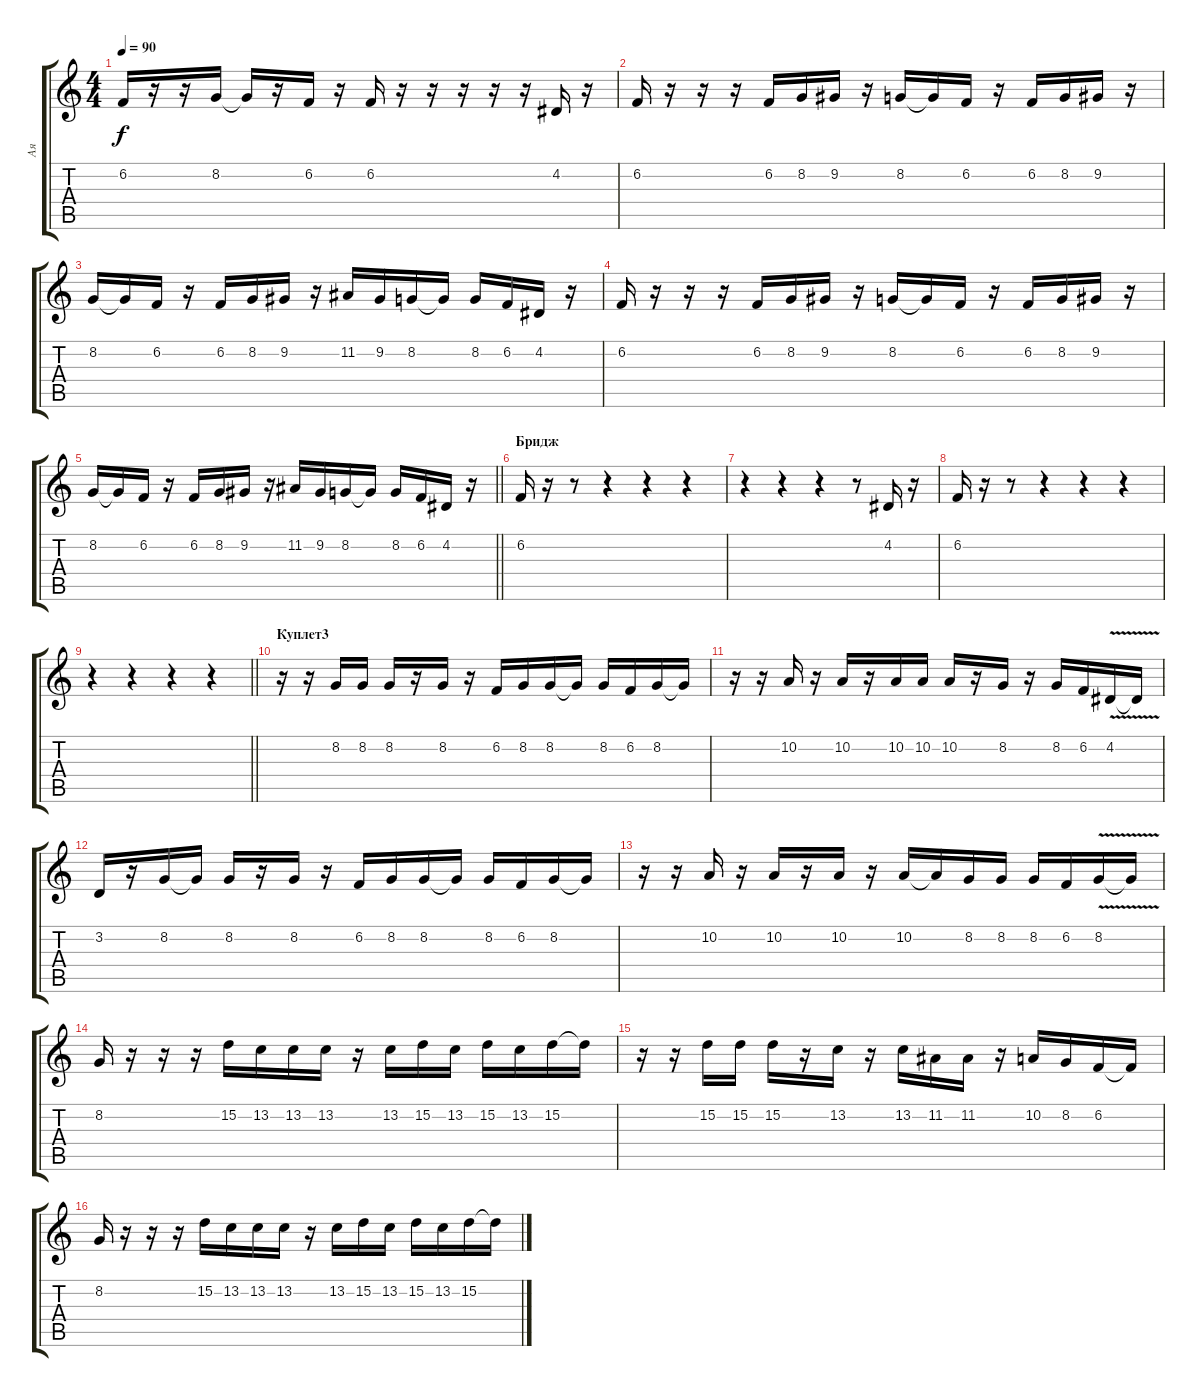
\track ("Ая" "Ая") {instrument oboe}
\staff {score tabs}
\tuning (E4 B3 G3 D3 A2 E2) {hide}
\ts (4 4)
\tempo 90
\clef g2
\ks c
6.2.16{dy f} r.16 r.16 8.2.16 8.2{t}.16 r.16 6.2.16 r.16 6.2.16 r.16 r.16 r.16 r.16 r.16 4.2.16 r.16 |
6.2.16 r.16 r.16 r.16 6.2.16 8.2.16 9.2.16 r.16 8.2.16 8.2{t}.16 6.2.16 r.16 6.2.16 8.2.16 9.2.16 r.16 |
8.2.16 8.2{t}.16 6.2.16 r.16 6.2.16 8.2.16 9.2.16 r.16 11.2.16 9.2.16 8.2.16 8.2{t}.16 8.2.16 6.2.16 4.2.16 r.16 |
6.2.16 r.16 r.16 r.16 6.2.16 8.2.16 9.2.16 r.16 8.2.16 8.2{t}.16 6.2.16 r.16 6.2.16 8.2.16 9.2.16 r.16 |
\barLineRight lightlight
8.2.16 8.2{t}.16 6.2.16 r.16 6.2.16 8.2.16 9.2.16 r.16 11.2.16 9.2.16 8.2.16 8.2{t}.16 8.2.16 6.2.16 4.2.16 r.16 |
\section ("" "Бридж")
6.2.16 r.16 r.8 r.4 r.4 r.4 |
r.4 r.4 r.4 r.8 4.2.16 r.16 |
6.2.16 r.16 r.8 r.4 r.4 r.4 |
\barLineRight lightlight
r.4 r.4 r.4 r.4 |
\section ("" "Куплет3")
r.16 r.16 8.2.16 8.2.16 8.2.16 r.16 8.2.16 r.16 6.2.16 8.2.16 8.2.16 8.2{t}.16 8.2.16 6.2.16 8.2.16 8.2{t}.16 |
r.16 r.16 10.2.16 r.16 10.2.16 r.16 10.2.16 10.2.16 10.2.16 r.16 8.2.16 r.16 8.2.16 6.2.16 4.2{v}.16 4.2{t}.16 |
3.2.16 r.16 8.2.16 8.2{t}.16 8.2.16 r.16 8.2.16 r.16 6.2.16 8.2.16 8.2.16 8.2{t}.16 8.2.16 6.2.16 8.2.16 8.2{t}.16 |
r.16 r.16 10.2.16 r.16 10.2.16 r.16 10.2.16 r.16 10.2.16 10.2{t}.16 8.2.16 8.2.16 8.2.16 6.2.16 8.2{v}.16 8.2{t}.16 |
8.2.16 r.16 r.16 r.16 15.2.16 13.2.16 13.2.16 13.2.16 r.16 13.2.16 15.2.16 13.2.16 15.2.16 13.2.16 15.2.16 15.2{t}.16 |
r.16 r.16 15.2.16 15.2.16 15.2.16 r.16 13.2.16 r.16 13.2.16 11.2.16 11.2.16 r.16 10.2.16 8.2.16 6.2.16 6.2{t}.16 |
8.2.16 r.16 r.16 r.16 15.2.16 13.2.16 13.2.16 13.2.16 r.16 13.2.16 15.2.16 13.2.16 15.2.16 13.2.16 15.2.16 15.2{t}.16
